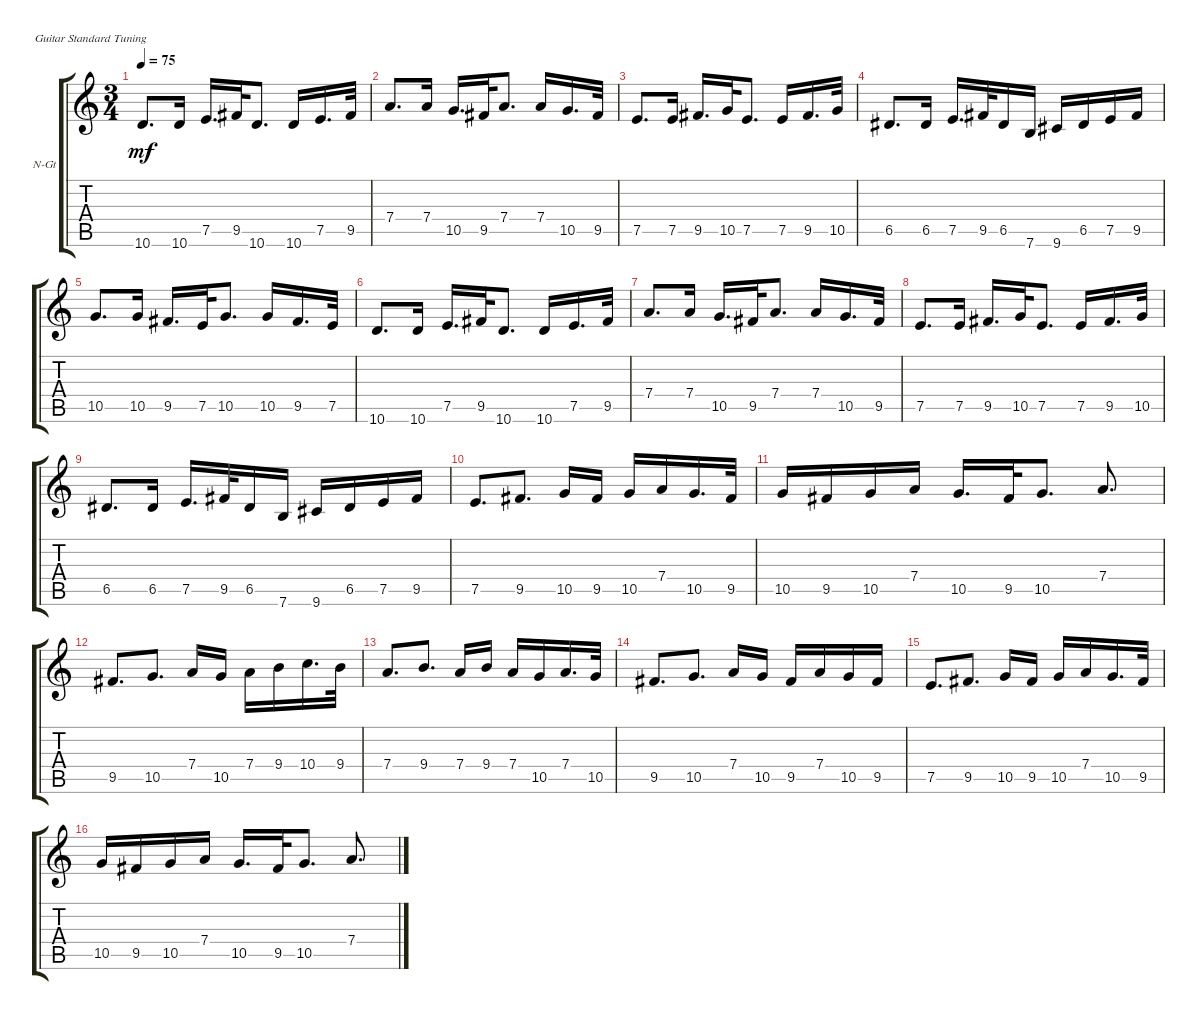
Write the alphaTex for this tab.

\defaultSystemsLayout 4
\bracketExtendMode groupsimilarinstruments
\firstSystemTrackNameOrientation horizontal
\otherSystemsTrackNameOrientation horizontal
\track ("Nylon Guitar" "N-Gt") {instrument acousticguitarnylon}
\staff {score tabs}
\tuning (E4 B3 G3 D3 A2 E2)
\ts (3 4)
\tempo 75
\clef g2
\ks c
10.6.8{d dy mf} 10.6.16 7.5.16{d} 9.5.32 10.6.8{d} 10.6.16 7.5.16{d} 9.5.32 |
7.4.8{d} 7.4.16 10.5.16{d} 9.5.32 7.4.8{d} 7.4.16 10.5.16{d} 9.5.32 |
7.5.8{d} 7.5.16 9.5.16{d} 10.5.32 7.5.8{d} 7.5.16 9.5.16{d} 10.5.32 |
6.5.8{d} 6.5.16 7.5.16{d} 9.5.32 6.5.16 7.6.16 9.6.16 6.5.16 7.5.16 9.5.16 |
10.5.8{d} 10.5.16 9.5.16{d} 7.5.32 10.5.8{d} 10.5.16 9.5.16{d} 7.5.32 |
10.6.8{d} 10.6.16 7.5.16{d} 9.5.32 10.6.8{d} 10.6.16 7.5.16{d} 9.5.32 |
7.4.8{d} 7.4.16 10.5.16{d} 9.5.32 7.4.8{d} 7.4.16 10.5.16{d} 9.5.32 |
7.5.8{d} 7.5.16 9.5.16{d} 10.5.32 7.5.8{d} 7.5.16 9.5.16{d} 10.5.32 |
6.5.8{d} 6.5.16 7.5.16{d} 9.5.32 6.5.16 7.6.16 9.6.16 6.5.16 7.5.16 9.5.16 |
7.5.8{d} 9.5.8{d} 10.5.16 9.5.16 10.5.16 7.4.16 10.5.16{d} 9.5.32 |
10.5.16 9.5.16 10.5.16 7.4.16 10.5.16{d} 9.5.32 10.5.8{d} 7.4.8{d} |
9.5.8{d} 10.5.8{d} 7.4.16 10.5.16 7.4.16 9.4.16 10.4.16{d} 9.4.32 |
7.4.8{d} 9.4.8{d} 7.4.16 9.4.16 7.4.16 10.5.16 7.4.16{d} 10.5.32 |
9.5.8{d} 10.5.8{d} 7.4.16 10.5.16 9.5.16 7.4.16 10.5.16 9.5.16 |
7.5.8{d} 9.5.8{d} 10.5.16 9.5.16 10.5.16 7.4.16 10.5.16{d} 9.5.32 |
10.5.16 9.5.16 10.5.16 7.4.16 10.5.16{d} 9.5.32 10.5.8{d} 7.4.8{d}
